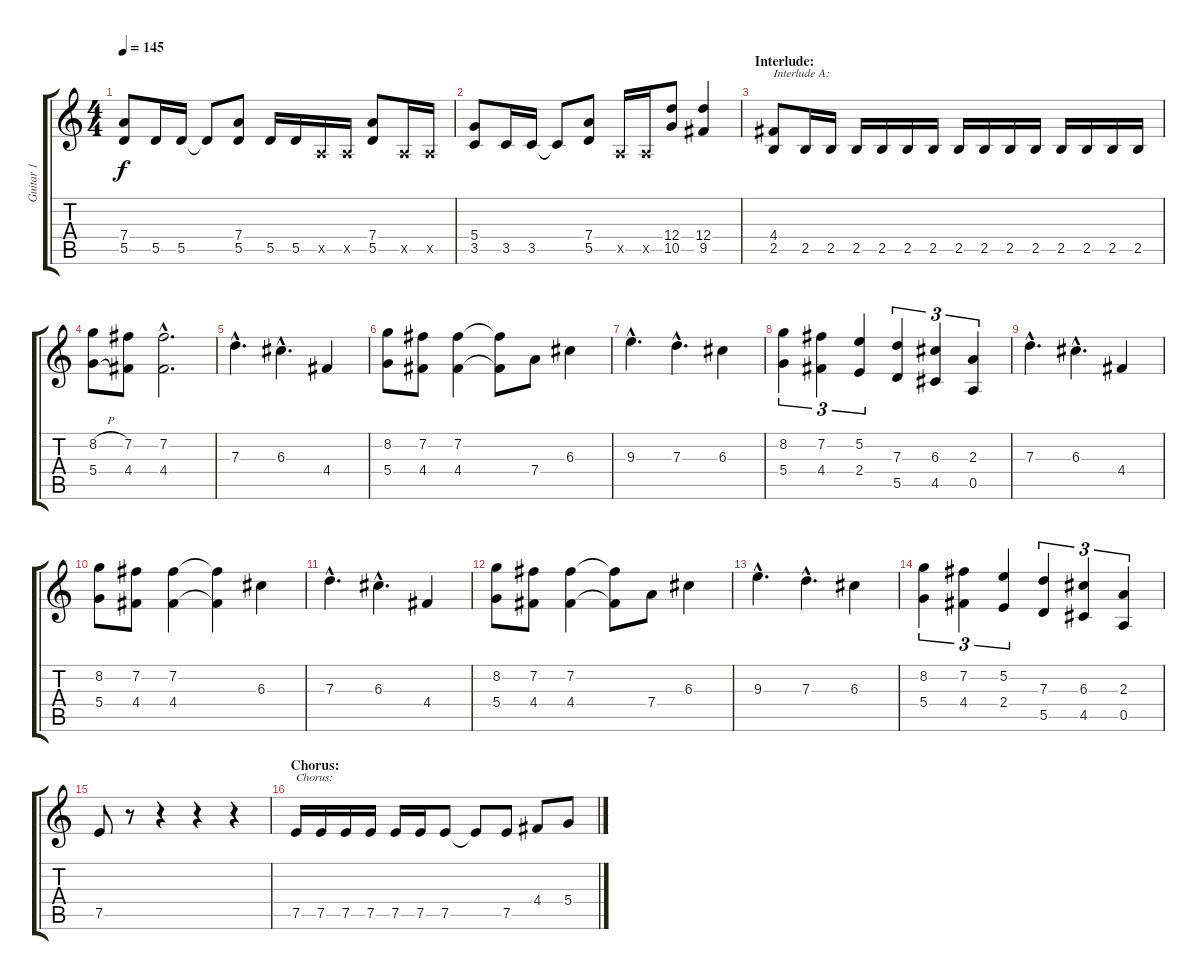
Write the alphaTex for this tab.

\track ("Guitar 1" "Guitar 1") {instrument distortionguitar}
\staff {score tabs}
\tuning (E4 B3 G3 D3 A2 E2) {hide}
\ts (4 4)
\tempo 145
\clef g2
\ks c
(7.4 5.5).8{dy f} 5.5.16 5.5.16 5.5{t}.8 (7.4 5.5).8 5.5.16 5.5.16 0.5{x}.16 0.5{x}.16 (7.4 5.5).8 0.5{x}.16 0.5{x}.16 |
(5.4 3.5).8 3.5.16 3.5.16 3.5{t}.8 (7.4 5.5).8 0.5{x}.16 0.5{x}.16 (12.4 10.5).8 (12.4 9.5).4 |
\section ("" "Interlude:")
(4.4 2.5).8{txt "Interlude A:"} 2.5.16 2.5.16 2.5.16 2.5.16 2.5.16 2.5.16 2.5.16 2.5.16 2.5.16 2.5.16 2.5.16 2.5.16 2.5.16 2.5.16 |
(8.2{h} 5.4{h}).8 (7.2 4.4).8 (7.2{hac} 4.4{hac}).2{d} |
7.3{hac}.4{d} 6.3{hac}.4{d} 4.4.4 |
(8.2 5.4).8 (7.2 4.4).8 (7.2 4.4).4 (7.2{t} 4.4{t}).8 7.4.8 6.3.4 |
9.3{hac}.4{d} 7.3{hac}.4{d} 6.3.4 |
(8.2 5.4).4{tu (3 2)} (7.2 4.4).4{tu (3 2)} (5.2 2.4).4{tu (3 2)} (7.3 5.5).4{tu (3 2)} (6.3 4.5).4{tu (3 2)} (2.3 0.5).4{tu (3 2)} |
7.3{hac}.4{d} 6.3{hac}.4{d} 4.4.4 |
(8.2 5.4).8 (7.2 4.4).8 (7.2 4.4).4 (7.2{t} 4.4{t}).4 6.3.4 |
7.3{hac}.4{d} 6.3{hac}.4{d} 4.4.4 |
(8.2 5.4).8 (7.2 4.4).8 (7.2 4.4).4 (7.2{t} 4.4{t}).8 7.4.8 6.3.4 |
9.3{hac}.4{d} 7.3{hac}.4{d} 6.3.4 |
(8.2 5.4).4{tu (3 2)} (7.2 4.4).4{tu (3 2)} (5.2 2.4).4{tu (3 2)} (7.3 5.5).4{tu (3 2)} (6.3 4.5).4{tu (3 2)} (2.3 0.5).4{tu (3 2)} |
7.5.8 r.8 r.4 r.4 r.4 |
\section ("" "Chorus:")
7.5.16{txt "Chorus:"} 7.5.16 7.5.16 7.5.16 7.5.16 7.5.16 7.5.8 7.5{t}.8 7.5.8 4.4.8 5.4.8
